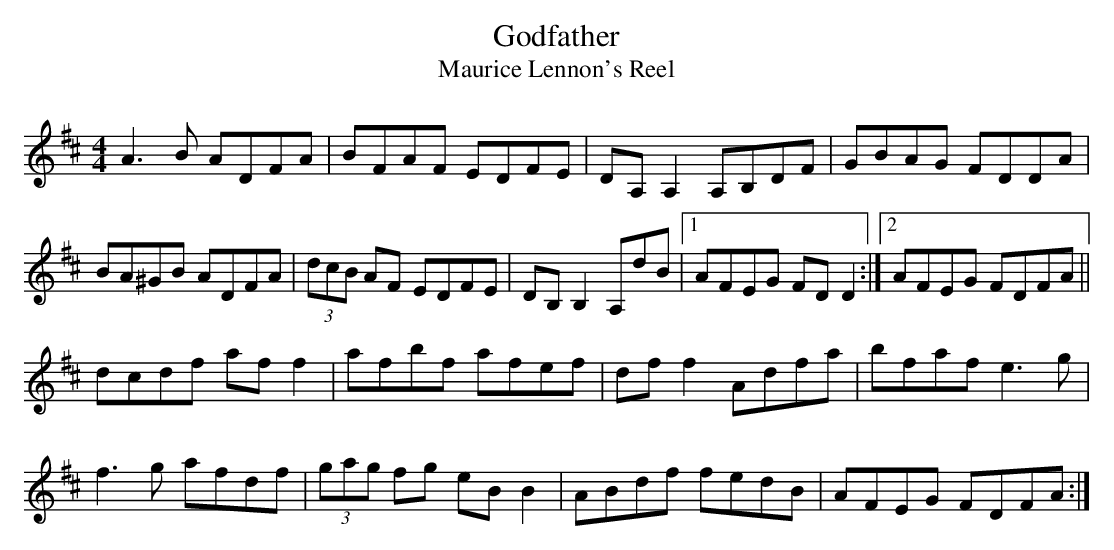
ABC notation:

X:1
T: Godfather
T: Maurice Lennon's Reel
M: 4/4
L: 1/8
K: D
A3B ADFA | BFAF EDFE | DA,A,2 A,B,DF | GBAG FDDA |
BA^GB ADFA | (3dcB AF EDFE | DB,B,2 A,dB |1 AFEG FDD2 :|2 AFEG FDFA ||
dcdf aff2 | afbf afef | dff2 Adfa | bfaf e3g |
f3g afdf | (3gag fg eBB2 | ABdf fedB | AFEG FDFA :|
